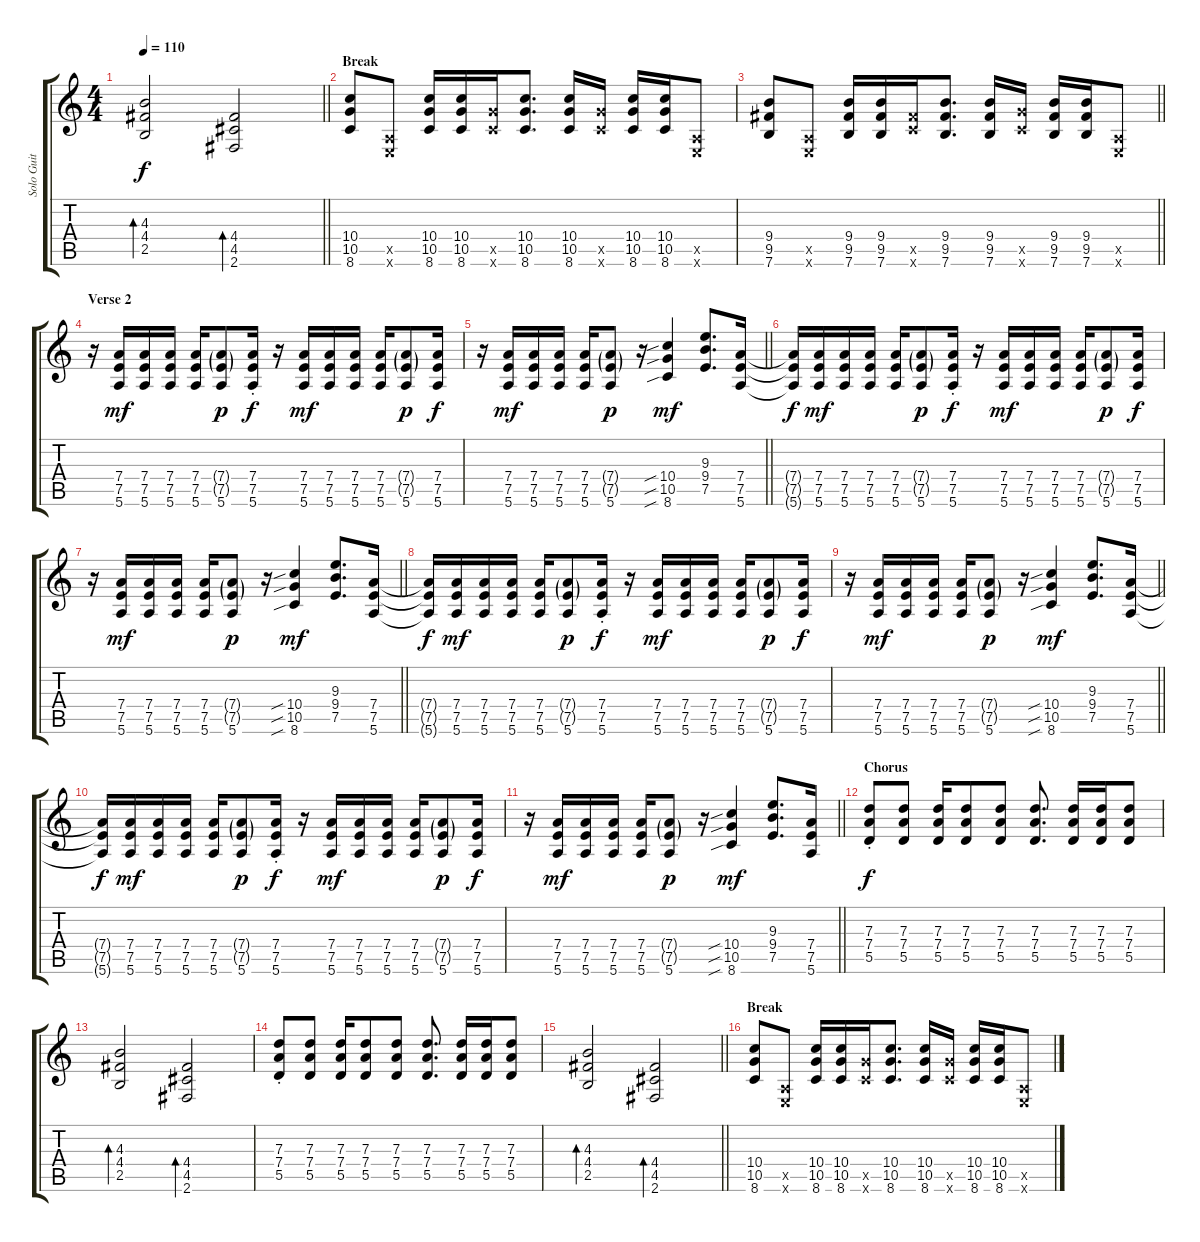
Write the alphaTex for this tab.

\track ("Solo Guit" "Solo Guit") {instrument distortionguitar}
\staff {score tabs}
\tuning (E4 B3 G3 D3 A2 E2) {hide}
\ts (4 4)
\tempo 110
\clef g2
\barLineRight lightlight
\ks c
(4.3 4.4 2.5).2{bd 120 dy f} (4.4 4.5 2.6).2{bd 120} |
\section ("" "Break")
(10.4 10.5 8.6).8 (0.5{x} 0.6{x}).8 (10.4 10.5 8.6).16 (10.4 10.5 8.6).16 (10.5{x} 8.6{x}).16 (10.4 10.5 8.6).8{d} (10.4 10.5 8.6).16 (10.5{x} 8.6{x}).16 (10.4 10.5 8.6).16 (10.4 10.5 8.6).16 (0.5{x} 0.6{x}).8 |
\barLineRight lightlight
(9.4 9.5 7.6).8 (0.5{x} 0.6{x}).8 (9.4 9.5 7.6).16 (9.4 9.5 7.6).16 (9.5{x} 8.6{x}).16 (9.4 9.5 7.6).8{d} (9.4 9.5 7.6).16 (10.5{x} 8.6{x}).16 (9.4 9.5 7.6).16 (9.4 9.5 7.6).16 (0.5{x} 0.6{x}).8 |
\section ("" "Verse 2")
r.16 (7.4 7.5 5.6).16{dy mf} (7.4 7.5 5.6).16 (7.4 7.5 5.6).16 (7.4 7.5 5.6).16 (7.4{g} 7.5{g} 5.6).8{dy p} (7.4 7.5{st} 5.6).16{dy f} r.16 (7.4 7.5 5.6).16{dy mf} (7.4 7.5 5.6).16 (7.4 7.5 5.6).16 (7.4 7.5 5.6).16 (7.4{g} 7.5{g} 5.6).8{dy p} (7.4 7.5 5.6).16{dy f} |
\barLineRight lightlight
r.16 (7.4 7.5 5.6).16{dy mf} (7.4 7.5 5.6).16 (7.4 7.5 5.6).16 (7.4 7.5 5.6).16 (7.4{g} 7.5{g} 5.6).8{dy p} r.16 (10.4{sib} 10.5{sib} 8.6{sib}).4{dy mf} (9.3 9.4 7.5).8{d} (7.4 7.5 5.6).16 |
(7.4{t} 7.5{t} 5.6{t}).16{dy f} (7.4 7.5 5.6).16{dy mf} (7.4 7.5 5.6).16 (7.4 7.5 5.6).16 (7.4 7.5 5.6).16 (7.4{g} 7.5{g} 5.6).8{dy p} (7.4 7.5{st} 5.6).16{dy f} r.16 (7.4 7.5 5.6).16{dy mf} (7.4 7.5 5.6).16 (7.4 7.5 5.6).16 (7.4 7.5 5.6).16 (7.4{g} 7.5{g} 5.6).8{dy p} (7.4 7.5 5.6).16{dy f} |
\barLineRight lightlight
r.16 (7.4 7.5 5.6).16{dy mf} (7.4 7.5 5.6).16 (7.4 7.5 5.6).16 (7.4 7.5 5.6).16 (7.4{g} 7.5{g} 5.6).8{dy p} r.16 (10.4{sib} 10.5{sib} 8.6{sib}).4{dy mf} (9.3 9.4 7.5).8{d} (7.4 7.5 5.6).16 |
(7.4{t} 7.5{t} 5.6{t}).16{dy f} (7.4 7.5 5.6).16{dy mf} (7.4 7.5 5.6).16 (7.4 7.5 5.6).16 (7.4 7.5 5.6).16 (7.4{g} 7.5{g} 5.6).8{dy p} (7.4 7.5{st} 5.6).16{dy f} r.16 (7.4 7.5 5.6).16{dy mf} (7.4 7.5 5.6).16 (7.4 7.5 5.6).16 (7.4 7.5 5.6).16 (7.4{g} 7.5{g} 5.6).8{dy p} (7.4 7.5 5.6).16{dy f} |
\barLineRight lightlight
r.16 (7.4 7.5 5.6).16{dy mf} (7.4 7.5 5.6).16 (7.4 7.5 5.6).16 (7.4 7.5 5.6).16 (7.4{g} 7.5{g} 5.6).8{dy p} r.16 (10.4{sib} 10.5{sib} 8.6{sib}).4{dy mf} (9.3 9.4 7.5).8{d} (7.4 7.5 5.6).16 |
(7.4{t} 7.5{t} 5.6{t}).16{dy f} (7.4 7.5 5.6).16{dy mf} (7.4 7.5 5.6).16 (7.4 7.5 5.6).16 (7.4 7.5 5.6).16 (7.4{g} 7.5{g} 5.6).8{dy p} (7.4 7.5{st} 5.6).16{dy f} r.16 (7.4 7.5 5.6).16{dy mf} (7.4 7.5 5.6).16 (7.4 7.5 5.6).16 (7.4 7.5 5.6).16 (7.4{g} 7.5{g} 5.6).8{dy p} (7.4 7.5 5.6).16{dy f} |
\barLineRight lightlight
r.16 (7.4 7.5 5.6).16{dy mf} (7.4 7.5 5.6).16 (7.4 7.5 5.6).16 (7.4 7.5 5.6).16 (7.4{g} 7.5{g} 5.6).8{dy p} r.16 (10.4{sib} 10.5{sib} 8.6{sib}).4{dy mf} (9.3 9.4 7.5).8{d} (7.4 7.5 5.6).16 |
\section ("" "Chorus")
(7.3{st} 7.4{st} 5.5{st}).8{dy f} (7.3 7.4 5.5).8 (7.3 7.4 5.5).16 (7.3 7.4 5.5).8 (7.3 7.4 5.5).8 (7.3 7.4 5.5).8{d} (7.3 7.4 5.5).16 (7.3 7.4 5.5).16 (7.3 7.4 5.5).8 |
(4.3 4.4 2.5).2{bd 120} (4.4 4.5 2.6).2{bd 120} |
(7.3{st} 7.4{st} 5.5{st}).8 (7.3 7.4 5.5).8 (7.3 7.4 5.5).16 (7.3 7.4 5.5).8 (7.3 7.4 5.5).8 (7.3 7.4 5.5).8{d} (7.3 7.4 5.5).16 (7.3 7.4 5.5).16 (7.3 7.4 5.5).8 |
\barLineRight lightlight
(4.3 4.4 2.5).2{bd 120} (4.4 4.5 2.6).2{bd 120} |
\section ("" "Break")
(10.4 10.5 8.6).8 (0.5{x} 0.6{x}).8 (10.4 10.5 8.6).16 (10.4 10.5 8.6).16 (10.5{x} 8.6{x}).16 (10.4 10.5 8.6).8{d} (10.4 10.5 8.6).16 (10.5{x} 8.6{x}).16 (10.4 10.5 8.6).16 (10.4 10.5 8.6).16 (0.5{x} 0.6{x}).8
